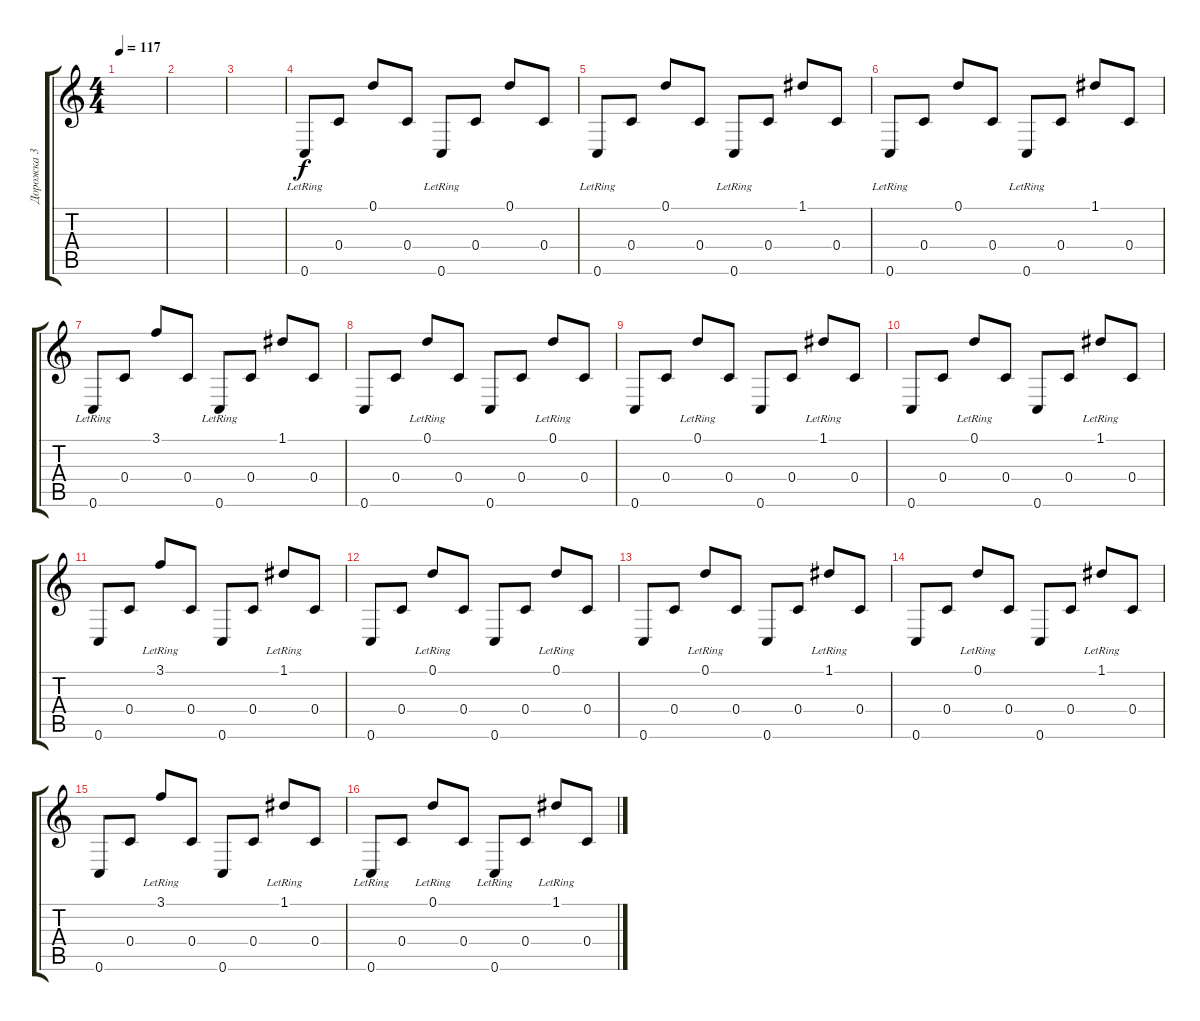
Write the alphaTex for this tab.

\track ("Дорожка 3" "Дорожка 3") {instrument electricguitarclean}
\staff {score tabs}
\tuning (D4 A3 F3 C3 G2 C2) {hide}
\ts (4 4)
\tempo 117
\clef g2
\ks c
|
|
|
0.6{lr}.8 0.4.8 0.1.8 0.4.8 0.6{lr}.8 0.4.8 0.1.8 0.4.8 |
0.6{lr}.8 0.4.8 0.1.8 0.4.8 0.6{lr}.8 0.4.8 1.1.8 0.4.8 |
0.6{lr}.8 0.4.8 0.1.8 0.4.8 0.6{lr}.8 0.4.8 1.1.8 0.4.8 |
0.6{lr}.8 0.4.8 3.1.8 0.4.8 0.6{lr}.8 0.4.8 1.1.8 0.4.8 |
0.6.8 0.4.8 0.1{lr}.8 0.4.8 0.6.8 0.4.8 0.1{lr}.8 0.4.8 |
0.6.8 0.4.8 0.1{lr}.8 0.4.8 0.6.8 0.4.8 1.1{lr}.8 0.4.8 |
0.6.8 0.4.8 0.1{lr}.8 0.4.8 0.6.8 0.4.8 1.1{lr}.8 0.4.8 |
0.6.8 0.4.8 3.1{lr}.8 0.4.8 0.6.8 0.4.8 1.1{lr}.8 0.4.8 |
0.6.8 0.4.8 0.1{lr}.8 0.4.8 0.6.8 0.4.8 0.1{lr}.8 0.4.8 |
0.6.8 0.4.8 0.1{lr}.8 0.4.8 0.6.8 0.4.8 1.1{lr}.8 0.4.8 |
0.6.8 0.4.8 0.1{lr}.8 0.4.8 0.6.8 0.4.8 1.1{lr}.8 0.4.8 |
0.6.8 0.4.8 3.1{lr}.8 0.4.8 0.6.8 0.4.8 1.1{lr}.8 0.4.8 |
0.6{lr}.8 0.4.8 0.1{lr}.8 0.4.8 0.6{lr}.8 0.4.8 1.1{lr}.8 0.4.8
